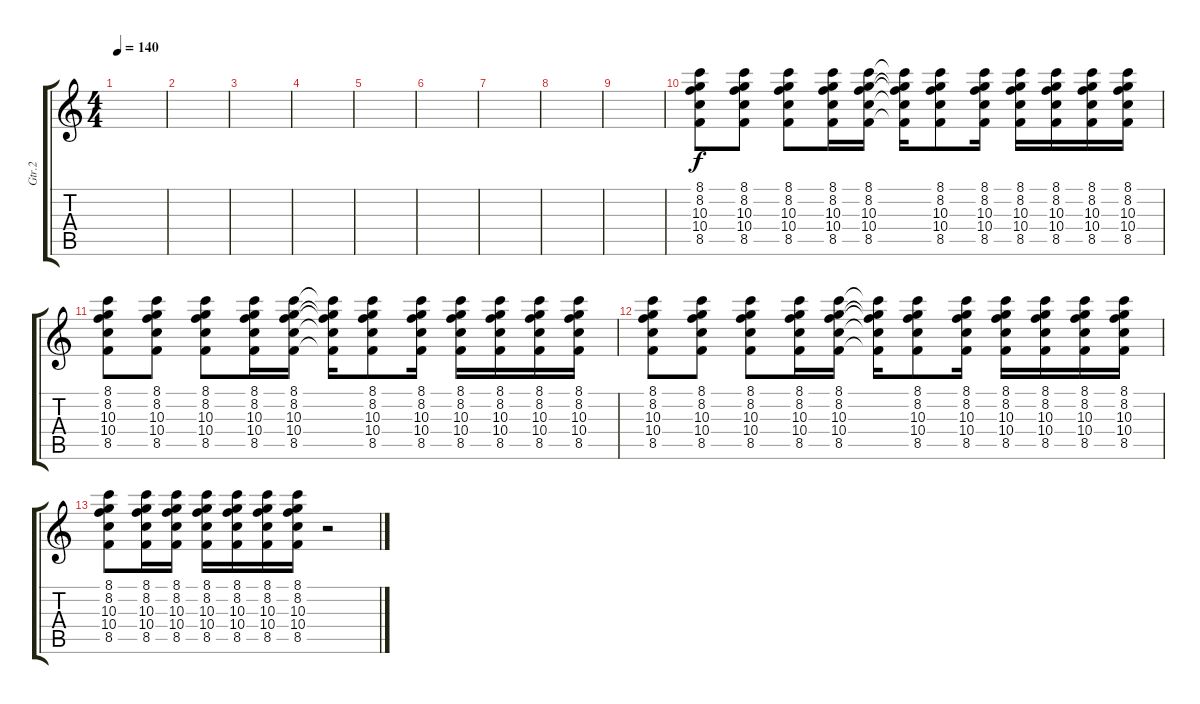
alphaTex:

\track ("Gtr.2" "Gtr.2") {instrument electricguitarclean}
\staff {score tabs}
\tuning (E4 B3 G3 D3 A2 D2) {hide}
\ts (4 4)
\tempo 140
\clef g2
\ks c
|
|
|
|
|
|
|
|
|
(8.1 8.2 10.3 10.4 8.5).8 (8.1 8.2 10.3 10.4 8.5).8 (8.1 8.2 10.3 10.4 8.5).8 (8.1 8.2 10.3 10.4 8.5).16 (8.1 8.2 10.3 10.4 8.5).16 (8.1{t} 8.2{t} 10.3{t} 10.4{t} 8.5{t}).16 (8.1 8.2 10.3 10.4 8.5).8 (8.1 8.2 10.3 10.4 8.5).16 (8.1 8.2 10.3 10.4 8.5).16 (8.1 8.2 10.3 10.4 8.5).16 (8.1 8.2 10.3 10.4 8.5).16 (8.1 8.2 10.3 10.4 8.5).16 |
(8.1 8.2 10.3 10.4 8.5).8 (8.1 8.2 10.3 10.4 8.5).8 (8.1 8.2 10.3 10.4 8.5).8 (8.1 8.2 10.3 10.4 8.5).16 (8.1 8.2 10.3 10.4 8.5).16 (8.1{t} 8.2{t} 10.3{t} 10.4{t} 8.5{t}).16 (8.1 8.2 10.3 10.4 8.5).8 (8.1 8.2 10.3 10.4 8.5).16 (8.1 8.2 10.3 10.4 8.5).16 (8.1 8.2 10.3 10.4 8.5).16 (8.1 8.2 10.3 10.4 8.5).16 (8.1 8.2 10.3 10.4 8.5).16 |
(8.1 8.2 10.3 10.4 8.5).8 (8.1 8.2 10.3 10.4 8.5).8 (8.1 8.2 10.3 10.4 8.5).8 (8.1 8.2 10.3 10.4 8.5).16 (8.1 8.2 10.3 10.4 8.5).16 (8.1{t} 8.2{t} 10.3{t} 10.4{t} 8.5{t}).16 (8.1 8.2 10.3 10.4 8.5).8 (8.1 8.2 10.3 10.4 8.5).16 (8.1 8.2 10.3 10.4 8.5).16 (8.1 8.2 10.3 10.4 8.5).16 (8.1 8.2 10.3 10.4 8.5).16 (8.1 8.2 10.3 10.4 8.5).16 |
(8.1 8.2 10.3 10.4 8.5).8 (8.1 8.2 10.3 10.4 8.5).16 (8.1 8.2 10.3 10.4 8.5).16 (8.1 8.2 10.3 10.4 8.5).16 (8.1 8.2 10.3 10.4 8.5).16 (8.1 8.2 10.3 10.4 8.5).16 (8.1 8.2 10.3 10.4 8.5).16 r.2
